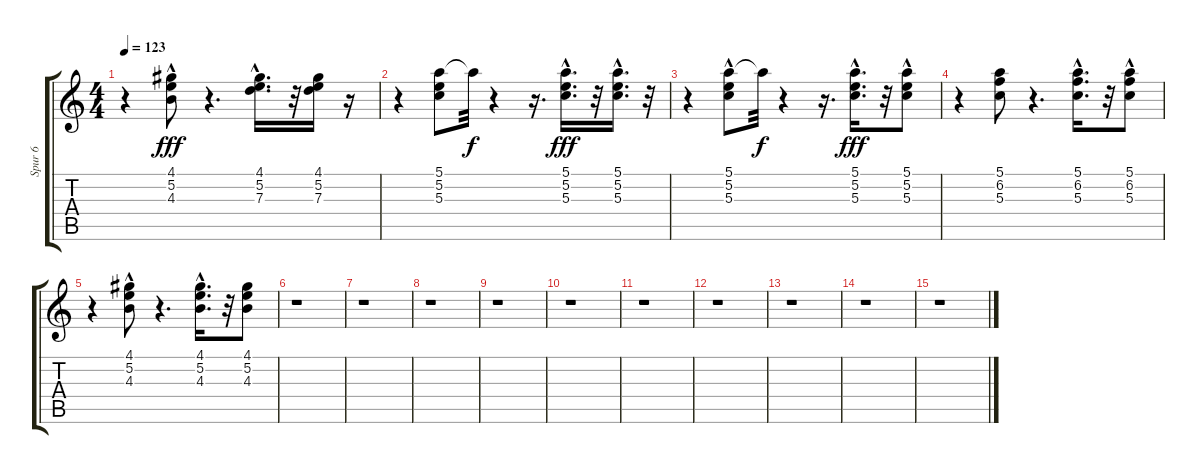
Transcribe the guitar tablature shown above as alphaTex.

\track ("Spur 6" "Spur 6") {instrument acousticguitarnylon}
\staff {score tabs}
\tuning (E4 B3 G3 D3 A2 E2) {hide}
\ts (4 4)
\tempo 123
\clef g2
\ks c
r.4{dy fff} (4.1 5.2{hac} 4.3).8 r.4{d} (4.1{hac} 5.2 7.3{hac}).16{d} r.32 (4.1 5.2 7.3).16 r.16 |
r.4 (5.1 5.2 5.3).8 5.1{t}.32{dy f} r.4 r.16{d} (5.1{hac} 5.2 5.3).16{d dy fff} r.32 (5.1{hac} 5.2{hac} 5.3{hac}).16{d} r.32 |
r.4 (5.1 5.2{hac} 5.3).8 5.1{t}.32{dy f} r.4 r.16{d} (5.1{hac} 5.2{hac} 5.3{hac}).16{d dy fff} r.32 (5.1 5.2{hac} 5.3{hac}).8 |
r.4 (5.1 6.2 5.3).8 r.4{d} (5.1{hac} 6.2{hac} 5.3{hac}).16{d} r.32 (5.1 6.2 5.3{hac}).8 |
r.4 (4.1 5.2{hac} 4.3{hac}).8 r.4{d} (4.1{hac} 5.2{hac} 4.3{hac}).16{d} r.32 (4.1 5.2 4.3).8 |
r.1 |
r.1 |
r.1 |
r.1 |
r.1 |
r.1 |
r.1 |
r.1 |
r.1 |
r.1
